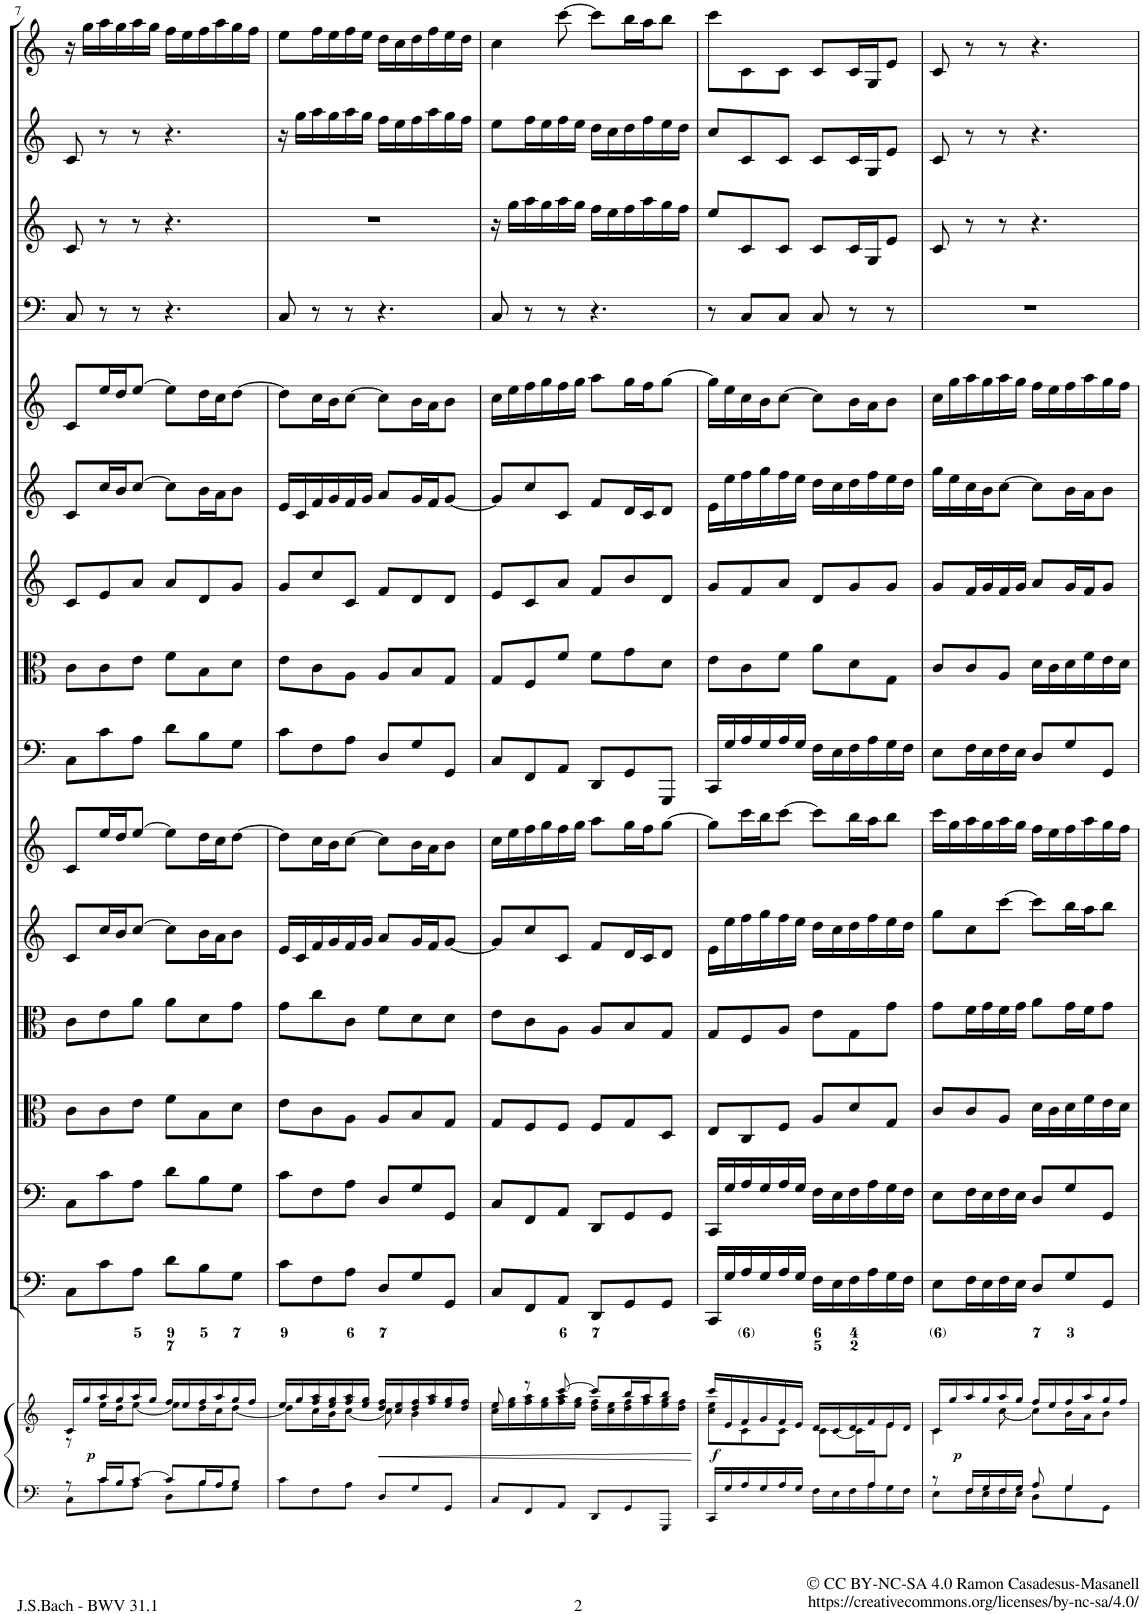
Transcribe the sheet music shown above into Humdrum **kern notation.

**kern	**kern	**dynam	**kern	**kern	**kern	**kern	**kern	**kern	**kern	**kern	**kern	**kern	**kern	**kern	**kern	**kern	**kern
*part16	*part16	*part16	*part15	*part14	*part13	*part12	*part11	*part10	*part9	*part8	*part7	*part6	*part5	*part4	*part3	*part2	*part1
*staff17	*staff16	*staff16/17	*staff15	*staff14	*staff13	*staff12	*staff11	*staff10	*staff9	*staff8	*staff7	*staff6	*staff5	*staff4	*staff3	*staff2	*staff1
*I"Piano reduction	*	*	*I"Violoncello II e Continuo.	*I"Violoncello I.	*I"Viola II.	*I"Viola I.	*I"Violino II	*I"Violino I.	*I"Fagotto.	*I"Taille.	*I"Oboe III	*I"Oboe II	*I"Oboe I	*I"Timpani.	*I"Tromba III.	*I"Tromba II.	*I"Tromba I.
*I'Pno	*	*	*I'Vc	*I'Vc	*I'Vla	*I'Vla	*	*I'Vln	*	*	*I'Ob	*I'Ob	*I'Ob	*I'Timp	*	*	*
!!LO:PB:g=z
*clefF4	*clefG2	*	*clefF4	*clefF4	*clefC3	*clefC3	*clefG2	*clefG2	*clefF4	*clefC3	*clefG2	*clefG2	*clefG2	*clefF4	*clefG2	*clefG2	*clefG2
*	*	*	*Trd7c12	*	*	*	*	*	*	*Trd4c7	*	*	*	*	*Trd1c2	*Trd1c2	*Trd1c2
*k[]	*k[]	*	*k[]	*k[]	*k[]	*k[]	*k[]	*k[]	*k[]	*k[]	*k[]	*k[]	*k[]	*k[]	*k[]	*k[]	*k[]
*M6/8	*M6/8	*	*M6/8	*M6/8	*M6/8	*M6/8	*M6/8	*M6/8	*M6/8	*M6/8	*M6/8	*M6/8	*M6/8	*M6/8	*M6/8	*M6/8	*M6/8
=7	=7	=7	=7	=7	=7	=7	=7	=7	=7	=7	=7	=7	=7	=7	=7	=7	=7
*^	*^	*	*	*	*	*	*	*	*	*	*	*	*	*	*	*	*
8r	8C\L	16c/LL	8r	.	8C\L	8C\L	8c\L	8c\L	8c/L	8c/L	8C\L	8c\L	8c/L	8c/L	8c/L	8C/	8c/	8c/	16r
!	!	!	!	!LO:DY:b	!	!	!	!	!	!	!	!	!	!	!	!	!	!	!
.	.	16gg/	.	p	.	.	.	.	.	.	.	.	.	.	.	.	.	.	16gg\LL
16c/LL	8c\	16aa/	16ee\LL	.	8c\	8c\	8c\	8e\	16cc/L	16ee/L	8c\	8c\	8e/	16cc/L	16ee/L	8r	8r	8r	16aa\
16B/J	.	16gg/	16dd\J	.	.	.	.	.	16b/J	16dd/J	.	.	.	16b/J	16dd/J	.	.	.	16gg\
[8c/J	8A\J	16aa/	[8ee\J	.	8A\J	8A\J	8e\J	8a\J	[8cc/J	[8ee/J	8A\J	8e\J	8a/J	[8cc/J	[8ee/J	8r	8r	8r	16aa\
.	.	16gg/JJ	.	.	.	.	.	.	.	.	.	.	.	.	.	.	.	.	16gg\JJ
8c/L]	8D\L	16ff/LL	8ee\L]	.	8d\L	8d\L	8f\L	8a\L	8cc\L]	8ee\L]	8d\L	8f\L	8a/L	8cc\L]	8ee\L]	4.r	4.r	4.r	16ff\LL
.	.	16ee/	.	.	.	.	.	.	.	.	.	.	.	.	.	.	.	.	16ee\
16B/L	8B\	16ff/	16dd\L	.	8B\	8B\	8B\	8d\	16b\L	16dd\L	8B\	8B\	8d/	16b\L	16dd\L	.	.	.	16ff\
16A/J	.	16aa/	16cc\J	.	.	.	.	.	16a\J	16cc\J	.	.	.	16a\J	16cc\J	.	.	.	16aa\
8B/J	8G\J	16gg/	[8dd\J	.	8G\J	8G\J	8d\J	8g\J	8b\J	[8dd\J	8G\J	8d\J	8g/J	8b\J	[8dd\J	.	.	.	16gg\
.	.	16ff/JJ	.	.	.	.	.	.	.	.	.	.	.	.	.	.	.	.	16ff\JJ
*v	*v	*	*	*	*	*	*	*	*	*	*	*	*	*	*	*	*	*	*
=8	=8	=8	=8	=8	=8	=8	=8	=8	=8	=8	=8	=8	=8	=8	=8	=8	=8	=8
8c\L	16ee/LL	8dd\L]	.	8c\L	8c\L	8e\L	8g\L	16e/LL	8dd\L]	8c\L	8e\L	8g/L	16e/LL	8dd\L]	8C/	2.r	16r	8ee\L
.	16gg/	.	.	.	.	.	.	16c/	.	.	.	.	16c/	.	.	.	16gg\LL	.
8F\	16ff/ 16aa/	16cc\L	.	8F\	8F\	8c\	8cc\	16f/	16cc\L	8F\	8c\	8cc/	16f/	16cc\L	8r	.	16aa\	16ff\L
.	16ee/ 16gg/	16b\J	.	.	.	.	.	16g/	16b\J	.	.	.	16g/	16b\J	.	.	16gg\	16ee\
8A\J	16ff/ 16aa/	[8cc\J	.	8A\J	8A\J	8A\J	8c\J	16f/	[8cc\J	8A\J	8A\J	8c/J	16f/	[8cc\J	8r	.	16aa\	16ff\
.	16ee/ 16gg/JJ	.	.	.	.	.	.	16g/JJ	.	.	.	.	16g/JJ	.	.	.	16gg\JJ	16ee\JJ
!	!	!	!LO:HP:b	!	!	!	!	!	!	!	!	!	!	!	!	!	!	!
8D/L	16dd/ 16ff/LL	8cc\]	<	8D/L	8D/L	8A/L	8f\L	8a/L	8cc\L]	8D/L	8A/L	8f/L	8a/L	8cc\L]	4.r	.	16ff\LL	16dd\LL
.	16cc/ 16ee/	.	.	.	.	.	.	.	.	.	.	.	.	.	.	.	16ee\	16cc\
8G/	16dd/ 16ff/	4b\	.	8G/	8G/	8B/	8d\	16g/L	16b\L	8G/	8B/	8d/	16g/L	16b\L	.	.	16ff\	16dd\
.	16ff/ 16aa/	.	.	.	.	.	.	16f/J	16a\J	.	.	.	16f/J	16a\J	.	.	16aa\	16ff\
8GG/J	16ee/ 16gg/	.	.	8GG/J	8GG/J	8G/J	8d\J	[8g/J	8b\J	8GG/J	8G/J	8d/J	[8g/J	8b\J	.	.	16gg\	16ee\
.	16dd/ 16ff/JJ	.	.	.	.	.	.	.	.	.	.	.	.	.	.	.	16ff\JJ	16dd\JJ
=9	=9	=9	=9	=9	=9	=9	=9	=9	=9	=9	=9	=9	=9	=9	=9	=9	=9	=9
8C/L	8ee/	16cc\ 16ee\LL	.	8C/L	8C/L	8G/L	8e\L	8g/L]	16cc\LL	8C/L	8G/L	8e/L	8g/L]	16cc\LL	8C/	16r	8ee\L	4cc\
.	.	16ee\ 16gg\	.	.	.	.	.	.	16ee\	.	.	.	.	16ee\	.	16gg\LL	.	.
8FF/	8r	16ff\ 16aa\	.	8FF/	8FF/	8F/	8c\	8cc/	16ff\	8FF/	8F/	8c/	8cc/	16ff\	8r	16aa\	16ff\L	.
.	.	16ee\ 16gg\	.	.	.	.	.	.	16gg\	.	.	.	.	16gg\	.	16gg\	16ee\	.
8AA/J	[8ccc/	16ff\ 16aa\	.	8AA/J	8AA/J	8F/J	8A\J	8c/J	16ff\	8AA/J	8f/J	8a/J	8c/J	16ff\	8r	16aa\	16ff\	[8ccc\
.	.	16ee\ 16gg\JJ	.	.	.	.	.	.	16gg\JJ	.	.	.	.	16gg\JJ	.	16gg\JJ	16ee\JJ	.
8DD/L	8ccc/L]	16dd\ 16ff\LL	.	8DD/L	8DD/L	8F/L	8A/L	8f/L	8aa\L	8DD/L	8f\L	8f/L	8f/L	8aa\L	4.r	16ff\LL	16dd\LL	8ccc\L]
.	.	16cc\ 16ee\	.	.	.	.	.	.	.	.	.	.	.	.	.	16ee\	16cc\	.
8GG/	16bb/L	16dd\ 16ff\	.	8GG/	8GG/	8G/	8B/	16d/L	16gg\L	8GG/	8g\	8b/	16d/L	16gg\L	.	16ff\	16dd\	16bb\L
.	16aa/J	16ff\ 16aa\	.	.	.	.	.	16c/J	16ff\J	.	.	.	16c/J	16ff\J	.	16aa\	16ff\	16aa\J
8GGG/J	8bb/J	16ee\ 16gg\	.	8GG/J	8GG/J	8D/J	8G/J	8d/J	[8gg\J	8GGG/J	8d\J	8d/J	8d/J	[8gg\J	.	16gg\	16ee\	8bb\J
.	.	16dd\ 16ff\JJ	.	.	.	.	.	.	.	.	.	.	.	.	.	16ff\JJ	16dd\JJ	.
*	*v	*v	*	*	*	*	*	*	*	*	*	*	*	*	*	*	*	*
.	.	[	.	.	.	.	.	.	.	.	.	.	.	.	.	.	.
=10	=10	=10	=10	=10	=10	=10	=10	=10	=10	=10	=10	=10	=10	=10	=10	=10	=10
*^	*^	*	*	*	*	*	*	*	*	*	*	*	*	*	*	*	*
!	!	!	!	!LO:DY:b	!	!	!	!	!	!	!	!	!	!	!	!	!	!	!
16ryy	16CC/LL	16ccc/LL	8cc\ 8ee\L	f	16CC/LL	16CC/LL	8E/L	8G/L	16e\LL	8gg\L]	16CC/LL	8e\L	8g/L	16e\LL	16gg\LL]	8r	8ee/L	8cc/L	8ccc\L
.	16G/	16e/	.	.	16G/	16G/	.	.	16ee\	.	16G/	.	.	16ee\	16ee\	.	.	.	.
.	16A/	16f/	8c\	.	16A/	16A/	8C/	8F/	16ff\	16ccc\L	16A/	8c\	8f/	16ff\	16cc\	8C/L	8c/	8c/	8c\
.	16G/	16g/	.	.	16G/	16G/	.	.	16gg\	16bb\J	16G/	.	.	16gg\	16b\J	.	.	.	.
.	16A/	16f/	8c\J	.	16A/	16A/	8F/J	8A/J	16ff\	[8ccc\J	16A/	8f\J	8a/J	16ff\	[8cc\J	8C/J	8c/J	8c/J	8c\J
.	16G/JJ	16e/JJ	.	.	16G/JJ	16G/JJ	.	.	16ee\JJ	.	16G/JJ	.	.	16ee\JJ	.	.	.	.	.
.	16F\LL	16d/LL	8c\L	.	16F\LL	16F\LL	8A/L	8e\L	16dd\LL	8ccc\L]	16F\LL	8a\L	8d/L	16dd\LL	8cc\L]	8C/	8c/L	8c/L	8c/L
.	16E\	[<16c/	.	.	16E\	16E\	.	.	16cc\	.	16E\	.	.	16cc\	.	.	.	.	.
.	16F\	16d/	16c\L]	.	16F\	16F\	8d/	8G\	16dd\	16bb\L	16F\	8d\	8g/	16dd\	16b\L	8r	16c/L	16c/L	16c/L
16A/J	16A\	16f/	16ryy	.	16A\	16A\	.	.	16ff\	16aa\J	16A\	.	.	16ff\	16a\J	.	16G/J	16G/J	16G/J
8ryy	16G\	16e/	8e\J	.	16G\	16G\	8G/J	8g\J	16ee\	8bb\J	16G\	8G\J	8g/J	16ee\	8b\J	8r	8e/J	8e/J	8e/J
.	16F\JJ	16d/JJ	.	.	16F\JJ	16F\JJ	.	.	16dd\JJ	.	16F\JJ	.	.	16dd\JJ	.	.	.	.	.
=11	=11	=11	=11	=11	=11	=11	=11	=11	=11	=11	=11	=11	=11	=11	=11	=11	=11	=11	=11
8r	8E\L	16c/LL	4c\	.	8E\L	8E\L	8c/L	8g\L	8gg\L	16ccc\LL	8E\L	8c/L	8g/L	16gg\LL	16cc\LL	2.r	8c/	8c/	8c/
!	!	!	!	!LO:DY:b	!	!	!	!	!	!	!	!	!	!	!	!	!	!	!
.	.	16gg/	.	p	.	.	.	.	.	16gg\	.	.	.	16ee\	16gg\	.	.	.	.
16F/LL	16F\L	16aa/	.	.	16F\L	16F\L	8c/	16f\L	8cc\	16aa\	16F\L	8c/	16f/L	16cc\	16aa\	.	8r	8r	8r
16G/	16E\	16gg/	.	.	16E\	16E\	.	16g\	.	16gg\	16E\	.	16g/	16b\J	16gg\	.	.	.	.
16F/	16F\	16aa/	[8cc\	.	16F\	16F\	8A/J	16f\	[8ccc\J	16aa\	16F\	8A/J	16f/	[8cc\J	16aa\	.	8r	8r	8r
16G/JJ	16E\JJ	16gg/JJ	.	.	16E\JJ	16E\JJ	.	16g\JJ	.	16gg\JJ	16E\JJ	.	16g/JJ	.	16gg\JJ	.	.	.	.
8A/	8D\L	16ff/LL	8cc\L]	.	8D/L	8D/L	16d\LL	8a\L	8ccc\L]	16ff\LL	8D/L	16d\LL	8a/L	8cc\L]	16ff\LL	.	4.r	4.r	4.r
.	.	16ee/	.	.	.	.	16c\	.	.	16ee\	.	16c\	.	.	16ee\	.	.	.	.
4G/	8G\	16ff/	16b\L	.	8G/	8G/	16d\	16g\L	16bb\L	16ff\	8G/	16d\	16g/L	16b\L	16ff\	.	.	.	.
.	.	16aa/	16a\J	.	.	.	16f\	16f\J	16aa\J	16aa\	.	16f\	16f/J	16a\J	16aa\	.	.	.	.
.	8GG\J	16gg/	8b\J	.	8GG/J	8GG/J	16e\	8g\J	8bb\J	16gg\	8GG/J	16e\	8g/J	8b\J	16gg\	.	.	.	.
.	.	16ff/JJ	.	.	.	.	16d\JJ	.	.	16ff\JJ	.	16d\JJ	.	.	16ff\JJ	.	.	.	.
*v	*v	*	*	*	*	*	*	*	*	*	*	*	*	*	*	*	*	*	*
*	*v	*v	*	*	*	*	*	*	*	*	*	*	*	*	*	*	*	*
=	=	=	=	=	=	=	=	=	=	=	=	=	=	=	=	=	=
*-	*-	*-	*-	*-	*-	*-	*-	*-	*-	*-	*-	*-	*-	*-	*-	*-	*-
